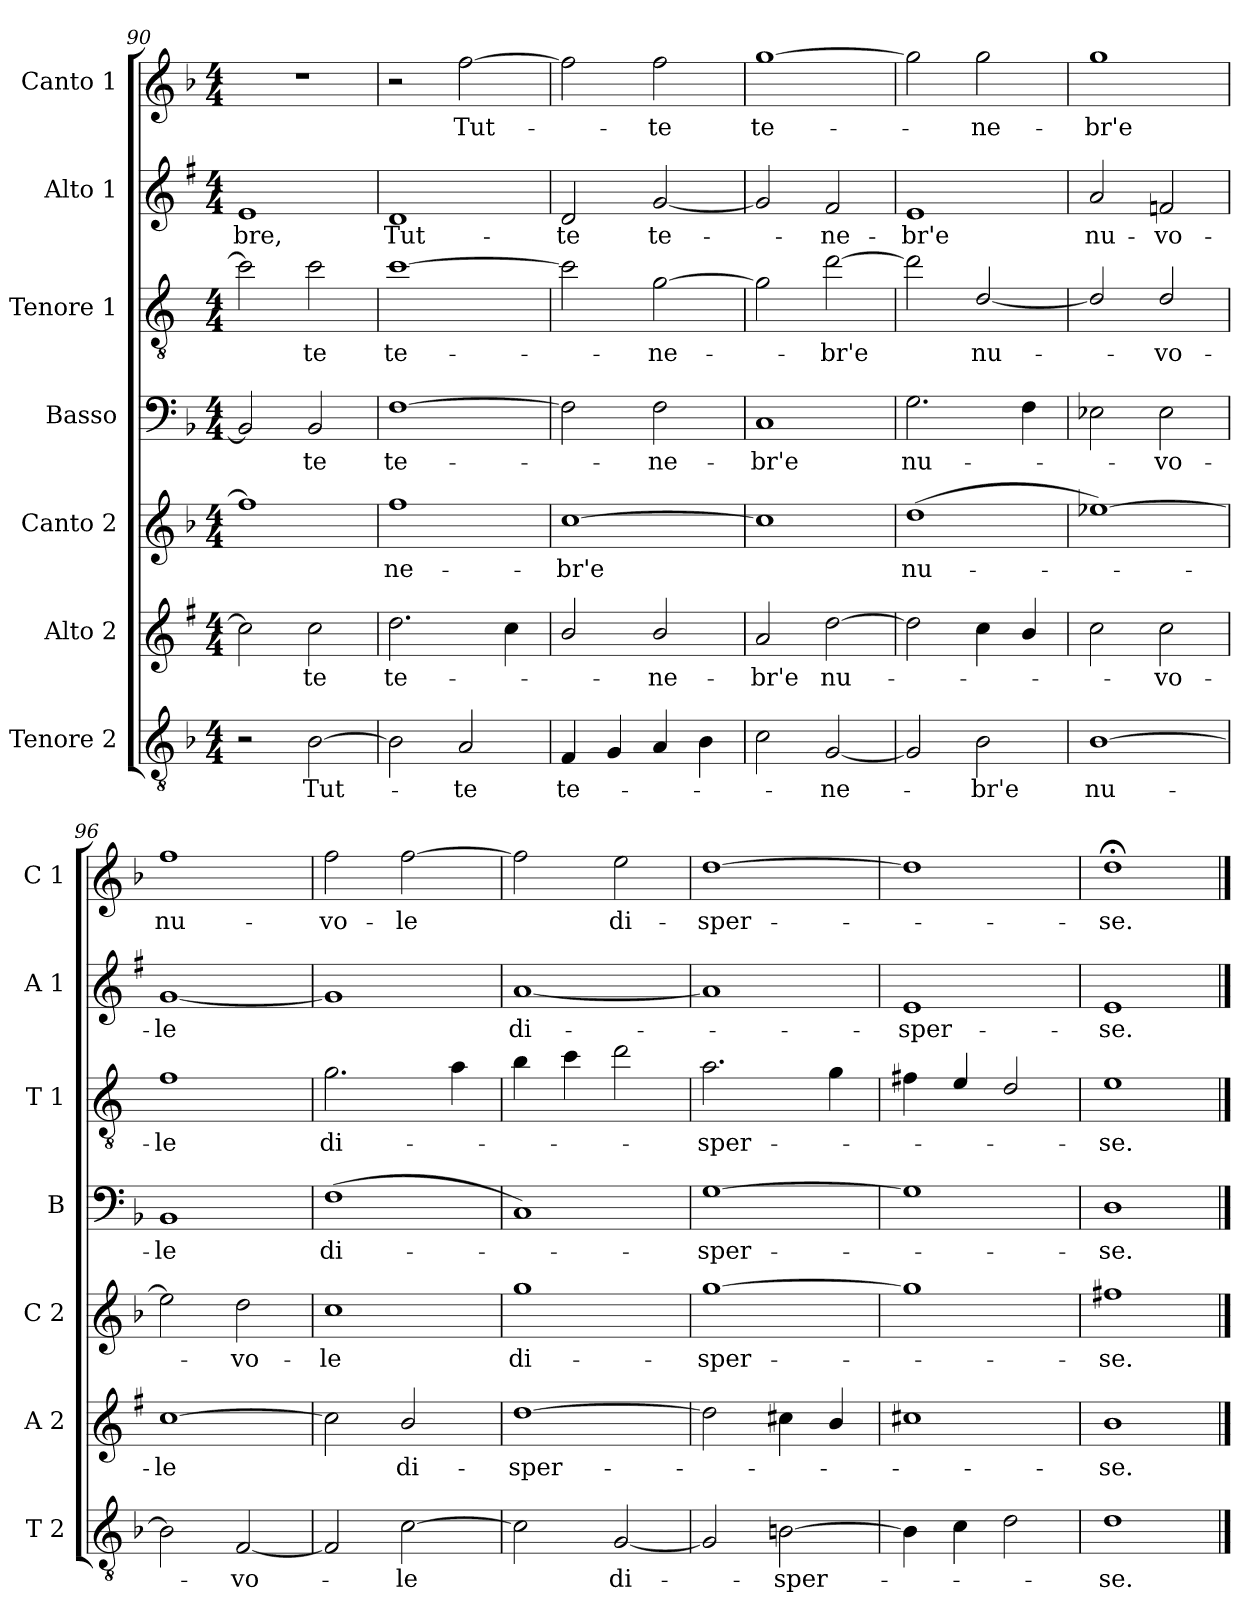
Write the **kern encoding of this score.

**kern	**text	**kern	**text	**kern	**text	**kern	**text	**kern	**text	**kern	**text	**kern	**text
*part7	*part7	*part6	*part6	*part5	*part5	*part4	*part4	*part3	*part3	*part2	*part2	*part1	*part1
*staff7	*staff7	*staff6	*staff6	*staff5	*staff5	*staff4	*staff4	*staff3	*staff3	*staff2	*staff2	*staff1	*staff1
*I"Tenore 2	*	*I"Alto 2	*	*I"Canto 2	*	*I"Basso	*	*I"Tenore 1	*	*I"Alto 1	*	*I"Canto 1	*
*I'T 2	*	*I'A 2	*	*I'C 2	*	*I'B	*	*I'T 1	*	*I'A 1	*	*I'C 1	*
*clefGv2	*	*clefG2	*	*clefG2	*	*clefF4	*	*clefGv2	*	*clefG2	*	*clefG2	*
*	*	*ITrd1c2	*	*	*	*	*	*ITrd4c7	*	*ITrd1c2	*	*	*
*k[b-]	*	*k[b-]	*	*k[b-]	*	*k[b-]	*	*k[b-]	*	*k[b-]	*	*k[b-]	*
*F:	*	*F:	*	*F:	*	*F:	*	*F:	*	*F:	*	*F:	*
*M4/4	*	*M4/4	*	*M4/4	*	*M4/4	*	*M4/4	*	*M4/4	*	*M4/4	*
=90	=90	=90	=90	=90	=90	=90	=90	=90	=90	=90	=90	=90	=90
!	!	!	!	!	!	!	!	!	!	!	!LO:LY:b	!	!
2r	.	2b-\]	.	1ff]	.	2BB-/]	.	2f\]	.	1d	-bre,	1r	.
!	!LO:LY:b	!	!LO:LY:b	!	!	!	!LO:LY:b	!	!LO:LY:b	!	!	!	!
[2B-\	Tut-	2b-\	-te	.	.	2BB-/	-te	2f\	-te	.	.	.	.
=91	=91	=91	=91	=91	=91	=91	=91	=91	=91	=91	=91	=91	=91
!	!	!	!LO:LY:b	!	!LO:LY:b	!	!LO:LY:b	!	!LO:LY:b	!	!LO:LY:b	!	!
2B-\]	.	2.cc\	te-	1ff	-ne-	[1F	te-	[1f	te-	1c	Tut-	2r	.
!	!LO:LY:b	!	!	!	!	!	!	!	!	!	!	!	!LO:LY:b
2A/	-te	.	.	.	.	.	.	.	.	.	.	[2ff\	Tut-
.	.	4b-\	.	.	.	.	.	.	.	.	.	.	.
=92	=92	=92	=92	=92	=92	=92	=92	=92	=92	=92	=92	=92	=92
!	!LO:LY:b	!	!	!	!LO:LY:b	!	!	!	!	!	!LO:LY:b	!	!
4F/	te-	2a/	.	[1cc	-br'e	2F\]	.	2f\]	.	2c/	-te	2ff\]	.
4G/	.	.	.	.	.	.	.	.	.	.	.	.	.
!	!	!	!LO:LY:b	!	!	!	!LO:LY:b	!	!LO:LY:b	!	!LO:LY:b	!	!LO:LY:b
4A/	.	2a/	-ne-	.	.	2F\	-ne-	[2c\	-ne-	[2f/	te-	2ff\	-te
4B-\	.	.	.	.	.	.	.	.	.	.	.	.	.
=93	=93	=93	=93	=93	=93	=93	=93	=93	=93	=93	=93	=93	=93
!	!	!	!LO:LY:b	!	!	!	!LO:LY:b	!	!	!	!	!	!LO:LY:b
2c\	.	2g/	-br'e	1cc]	.	1C	-br'e	2c\]	.	2f/]	.	[1gg	te-
!	!LO:LY:b	!	!LO:LY:b	!	!	!	!	!	!LO:LY:b	!	!LO:LY:b	!	!
[2G/	-ne-	[2cc\	nu-	.	.	.	.	[2g\	-br'e	2e/	-ne-	.	.
=94	=94	=94	=94	=94	=94	=94	=94	=94	=94	=94	=94	=94	=94
!	!	!	!	!	!LO:LY:b	!	!LO:LY:b	!	!	!	!LO:LY:b	!	!
2G/]	.	2cc\]	.	(>1dd	nu-	2.G\	nu-	2g\]	.	1d	-br'e	2gg\]	.
!	!LO:LY:b	!	!	!	!	!	!	!	!LO:LY:b	!	!	!	!LO:LY:b
2B-\	-br'e	4b-\	.	.	.	.	.	[2G/	nu-	.	.	2gg\	-ne-
.	.	4a/	.	.	.	4F\	.	.	.	.	.	.	.
=95	=95	=95	=95	=95	=95	=95	=95	=95	=95	=95	=95	=95	=95
!	!LO:LY:b	!	!	!	!	!	!	!	!	!	!LO:LY:b	!	!LO:LY:b
[1B-	nu-	2b-\	.	[1ee-X)	.	2E-X\	.	2G/]	.	2g/	nu-	1gg	-br'e
!	!	!	!LO:LY:b	!	!	!	!LO:LY:b	!	!LO:LY:b	!	!LO:LY:b	!	!
.	.	2b-\	-vo-	.	.	2E-\	-vo-	2G/	-vo-	2e-X/	-vo-	.	.
!!LO:LB:g=z
=96	=96	=96	=96	=96	=96	=96	=96	=96	=96	=96	=96	=96	=96
!	!	!	!LO:LY:b	!	!	!	!LO:LY:b	!	!LO:LY:b	!	!LO:LY:b	!	!LO:LY:b
2B-\]	.	[1b-	-le	2ee-\]	.	1BB-	-le	1B-	-le	[1f	-le	1ff	nu-
!	!LO:LY:b	!	!	!	!LO:LY:b	!	!	!	!	!	!	!	!
[2F/	-vo-	.	.	2dd\	-vo-	.	.	.	.	.	.	.	.
=97	=97	=97	=97	=97	=97	=97	=97	=97	=97	=97	=97	=97	=97
!	!	!	!	!	!LO:LY:b	!	!LO:LY:b	!	!LO:LY:b	!	!	!	!LO:LY:b
2F/]	.	2b-\]	.	1cc	-le	(>1F	di-	2.c\	di-	1f]	.	2ff\	-vo-
!	!LO:LY:b	!	!LO:LY:b	!	!	!	!	!	!	!	!	!	!LO:LY:b
[2c\	-le	2a/	di-	.	.	.	.	.	.	.	.	[2ff\	-le
.	.	.	.	.	.	.	.	4d\	.	.	.	.	.
=98	=98	=98	=98	=98	=98	=98	=98	=98	=98	=98	=98	=98	=98
!	!	!	!LO:LY:b	!	!LO:LY:b	!	!	!	!	!	!LO:LY:b	!	!
2c\]	.	[1cc	-sper-	1gg	di-	1C)	.	4e\	.	[1g	di-	2ff\]	.
.	.	.	.	.	.	.	.	4f\	.	.	.	.	.
!	!LO:LY:b	!	!	!	!	!	!	!	!	!	!	!	!LO:LY:b
[2G/	di-	.	.	.	.	.	.	2g\	.	.	.	2ee\	di-
=99	=99	=99	=99	=99	=99	=99	=99	=99	=99	=99	=99	=99	=99
!	!	!	!	!	!LO:LY:b	!	!LO:LY:b	!	!LO:LY:b	!	!	!	!LO:LY:b
2G/]	.	2cc\]	.	[1gg	-sper-	[1G	-sper-	2.d\	-sper-	1g]	.	[1dd	-sper-
!	!LO:LY:b	!	!	!	!	!	!	!	!	!	!	!	!
[2Bn\	-sper-	4bn\	.	.	.	.	.	.	.	.	.	.	.
.	.	4a/	.	.	.	.	.	4c\	.	.	.	.	.
=100	=100	=100	=100	=100	=100	=100	=100	=100	=100	=100	=100	=100	=100
!	!	!	!	!	!	!	!	!	!	!	!LO:LY:b	!	!
4B\]	.	1bn	.	1gg]	.	1G]	.	4Bn\	.	1d	-sper-	1dd]	.
4c\	.	.	.	.	.	.	.	4A/	.	.	.	.	.
2d\	.	.	.	.	.	.	.	2G/	.	.	.	.	.
=101	=101	=101	=101	=101	=101	=101	=101	=101	=101	=101	=101	=101	=101
!	!LO:LY:b	!	!LO:LY:b	!	!LO:LY:b	!	!LO:LY:b	!	!LO:LY:b	!	!LO:LY:b	!	!LO:LY:b
1d	-se.	1a	-se.	1ff#X	-se.	1D	-se.	1A	-se.	1d	-se.	1dd;<	-se.
==	==	==	==	==	==	==	==	==	==	==	==	==	==
*-	*-	*-	*-	*-	*-	*-	*-	*-	*-	*-	*-	*-	*-
